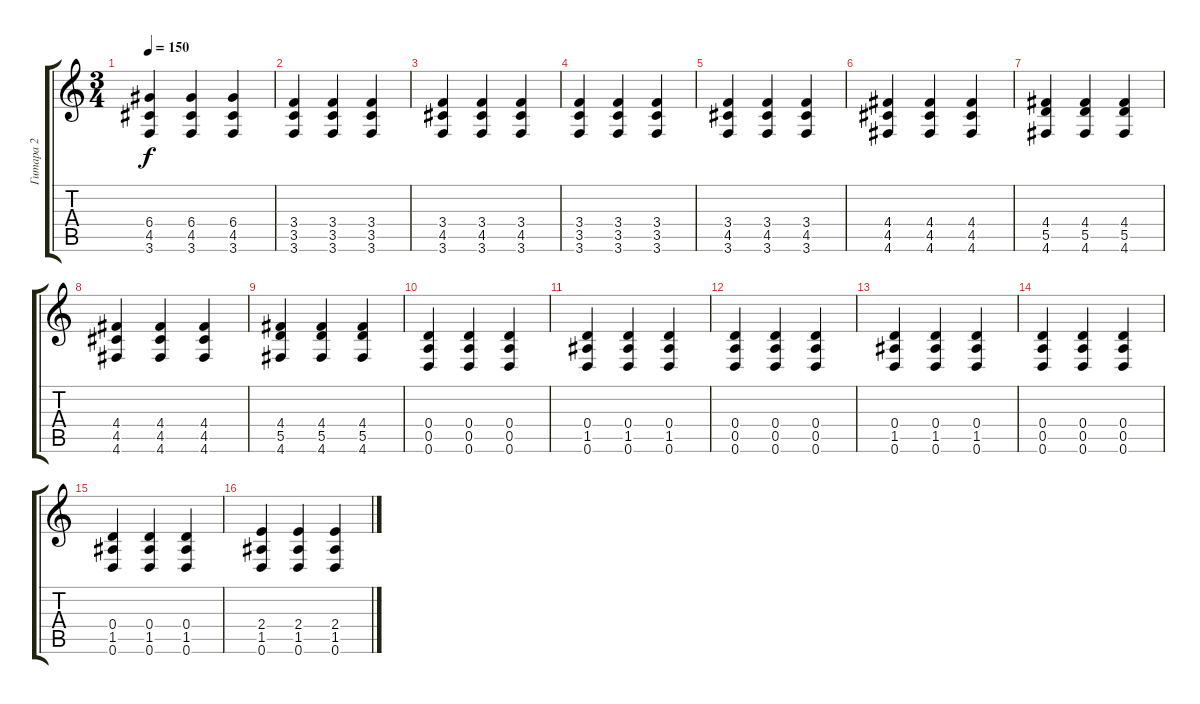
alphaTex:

\track ("Гитара 2" "Гитара 2") {instrument distortionguitar}
\staff {score tabs}
\tuning (E4 B3 G3 D3 A2 D2) {hide}
\ts (3 4)
\tempo 150
\clef g2
\ks c
(6.4 4.5 3.6).4{dy f} (6.4 4.5 3.6).4 (6.4 4.5 3.6).4 |
(3.4 3.5 3.6).4 (3.4 3.5 3.6).4 (3.4 3.5 3.6).4 |
(3.4 4.5 3.6).4 (3.4 4.5 3.6).4 (3.4 4.5 3.6).4 |
(3.4 3.5 3.6).4 (3.4 3.5 3.6).4 (3.4 3.5 3.6).4 |
(3.4 4.5 3.6).4 (3.4 4.5 3.6).4 (3.4 4.5 3.6).4 |
(4.4 4.5 4.6).4 (4.4 4.5 4.6).4 (4.4 4.5 4.6).4 |
(4.4 5.5 4.6).4 (4.4 5.5 4.6).4 (4.4 5.5 4.6).4 |
(4.4 4.5 4.6).4 (4.4 4.5 4.6).4 (4.4 4.5 4.6).4 |
(4.4 5.5 4.6).4 (4.4 5.5 4.6).4 (4.4 5.5 4.6).4 |
(0.4 0.5 0.6).4 (0.4 0.5 0.6).4 (0.4 0.5 0.6).4 |
(0.4 1.5 0.6).4 (0.4 1.5 0.6).4 (0.4 1.5 0.6).4 |
(0.4 0.5 0.6).4 (0.4 0.5 0.6).4 (0.4 0.5 0.6).4 |
(0.4 1.5 0.6).4 (0.4 1.5 0.6).4 (0.4 1.5 0.6).4 |
(0.4 0.5 0.6).4 (0.4 0.5 0.6).4 (0.4 0.5 0.6).4 |
(0.4 1.5 0.6).4 (0.4 1.5 0.6).4 (0.4 1.5 0.6).4 |
(2.4 1.5 0.6).4 (2.4 1.5 0.6).4 (2.4 1.5 0.6).4
